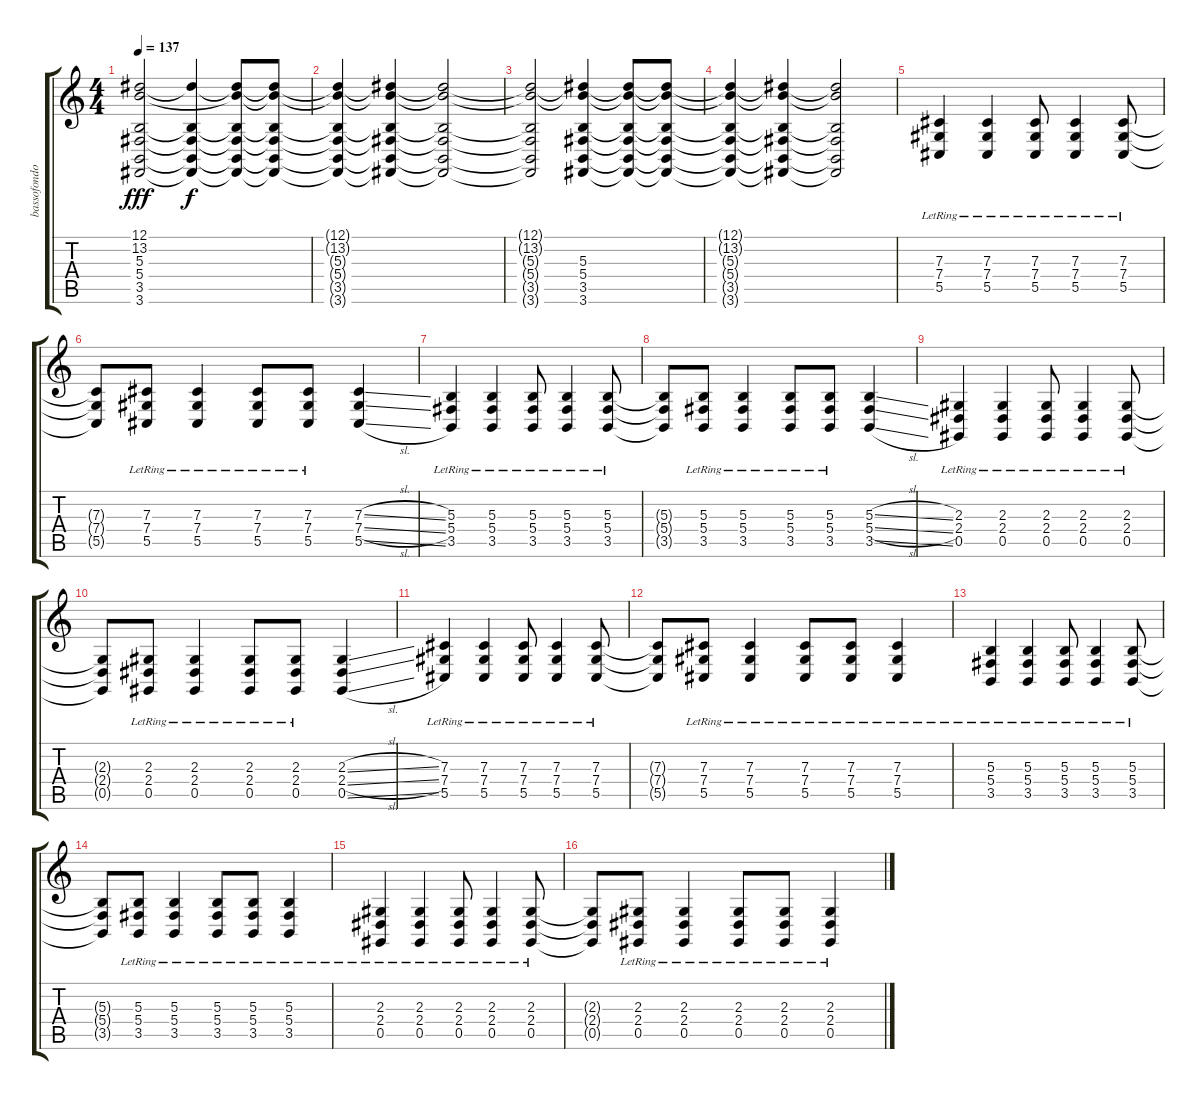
\track ("bassofondo" "bassofondo") {instrument stringensemble2}
\staff {score tabs}
\tuning (Eb4 Bb3 Gb3 Db3 Ab2 Eb2) {hide}
\ts (4 4)
\tempo 137
\clef g2
\ks c
(12.1 13.2 5.3 5.4 3.5 3.6).2{dy fff} (12.1{t} 5.3{t} 5.4{t} 3.5{t} 3.6{t}).4{dy f} (12.1{t} 13.2{t} 5.3{t} 5.4{t} 3.5{t} 3.6{t}).8 (12.1{t} 13.2{t} 5.3{t} 5.4{t} 3.5{t} 3.6{t}).8 |
(12.1{t} 13.2{t} 5.3{t} 5.4{t} 3.5{t} 3.6{t}).4 (12.1{t} 13.2{t} 5.3{t} 5.4{t} 3.5{t} 3.6{t}).4 (12.1{t} 13.2{t} 5.3{t} 5.4{t} 3.5{t} 3.6{t}).2 |
(12.1{t} 13.2{t} 5.3{t} 5.4{t} 3.5{t} 3.6{t}).2 (12.1{t} 13.2{t} 5.3 5.4 3.5 3.6).4 (12.1{t} 13.2{t} 5.3{t} 5.4{t} 3.5{t} 3.6{t}).8 (12.1{t} 13.2{t} 5.3{t} 5.4{t} 3.5{t} 3.6{t}).8 |
(12.1{t} 13.2{t} 5.3{t} 5.4{t} 3.5{t} 3.6{t}).4 (12.1{t} 13.2{t} 5.3{t} 5.4{t} 3.5{t} 3.6{t}).4 (12.1{t} 13.2{t} 5.3{t} 5.4{t} 3.5{t} 3.6{t}).2 |
(7.3{lr} 7.4{lr} 5.5{lr}).4 (7.3{lr} 7.4{lr} 5.5{lr}).4 (7.3{lr} 7.4{lr} 5.5{lr}).8 (7.3{lr} 7.4{lr} 5.5{lr}).4 (7.3{lr} 7.4{lr} 5.5{lr}).8 |
(7.3{t} 7.4{t} 5.5{t}).8 (7.3{lr} 7.4{lr} 5.5{lr}).8 (7.3{lr} 7.4{lr} 5.5{lr}).4 (7.3{lr} 7.4{lr} 5.5{lr}).8 (7.3{lr} 7.4{lr} 5.5{lr}).8 (7.3{sl} 7.4{sl} 5.5{sl}).4 |
(5.3{lr} 5.4{lr} 3.5).4 (5.3{lr} 5.4{lr} 3.5{lr}).4 (5.3{lr} 5.4{lr} 3.5{lr}).8 (5.3{lr} 5.4{lr} 3.5{lr}).4 (5.3{lr} 5.4{lr} 3.5{lr}).8 |
(5.3{t} 5.4{t} 3.5{t}).8 (5.3{lr} 5.4{lr} 3.5{lr}).8 (5.3{lr} 5.4{lr} 3.5{lr}).4 (5.3{lr} 5.4{lr} 3.5{lr}).8 (5.3{lr} 5.4{lr} 3.5{lr}).8 (5.3{sl} 5.4{sl} 3.5{sl}).4 |
(2.3{lr} 2.4{lr} 0.5{lr}).4 (2.3{lr} 2.4{lr} 0.5{lr}).4 (2.3{lr} 2.4{lr} 0.5{lr}).8 (2.3{lr} 2.4{lr} 0.5{lr}).4 (2.3{lr} 2.4{lr} 0.5{lr}).8 |
(2.3{t} 2.4{t} 0.5{t}).8 (2.3{lr} 2.4{lr} 0.5{lr}).8 (2.3{lr} 2.4{lr} 0.5{lr}).4 (2.3{lr} 2.4{lr} 0.5{lr}).8 (2.3{lr} 2.4{lr} 0.5{lr}).8 (2.3{sl} 2.4{sl} 0.5{sl}).4 |
(7.3{lr} 7.4{lr} 5.5{lr}).4 (7.3{lr} 7.4{lr} 5.5{lr}).4 (7.3{lr} 7.4{lr} 5.5{lr}).8 (7.3{lr} 7.4{lr} 5.5{lr}).4 (7.3{lr} 7.4{lr} 5.5{lr}).8 |
(7.3{t} 7.4{t} 5.5{t}).8 (7.3{lr} 7.4{lr} 5.5{lr}).8 (7.3{lr} 7.4{lr} 5.5{lr}).4 (7.3{lr} 7.4{lr} 5.5{lr}).8 (7.3{lr} 7.4{lr} 5.5{lr}).8 (7.3{lr} 7.4{lr} 5.5{lr}).4 |
(5.3{lr} 5.4{lr} 3.5{lr}).4 (5.3{lr} 5.4{lr} 3.5{lr}).4 (5.3{lr} 5.4{lr} 3.5{lr}).8 (5.3{lr} 5.4{lr} 3.5{lr}).4 (5.3{lr} 5.4{lr} 3.5{lr}).8 |
(5.3{t} 5.4{t} 3.5{t}).8 (5.3{lr} 5.4{lr} 3.5{lr}).8 (5.3{lr} 5.4{lr} 3.5{lr}).4 (5.3{lr} 5.4{lr} 3.5{lr}).8 (5.3{lr} 5.4{lr} 3.5{lr}).8 (5.3{lr} 5.4{lr} 3.5{lr}).4 |
(2.3{lr} 2.4{lr} 0.5{lr}).4 (2.3{lr} 2.4{lr} 0.5{lr}).4 (2.3{lr} 2.4{lr} 0.5{lr}).8 (2.3{lr} 2.4{lr} 0.5{lr}).4 (2.3{lr} 2.4{lr} 0.5{lr}).8 |
(2.3{t} 2.4{t} 0.5{t}).8 (2.3{lr} 2.4{lr} 0.5{lr}).8 (2.3{lr} 2.4{lr} 0.5{lr}).4 (2.3{lr} 2.4{lr} 0.5{lr}).8 (2.3{lr} 2.4{lr} 0.5{lr}).8 (2.3{lr} 2.4{lr} 0.5{lr}).4
